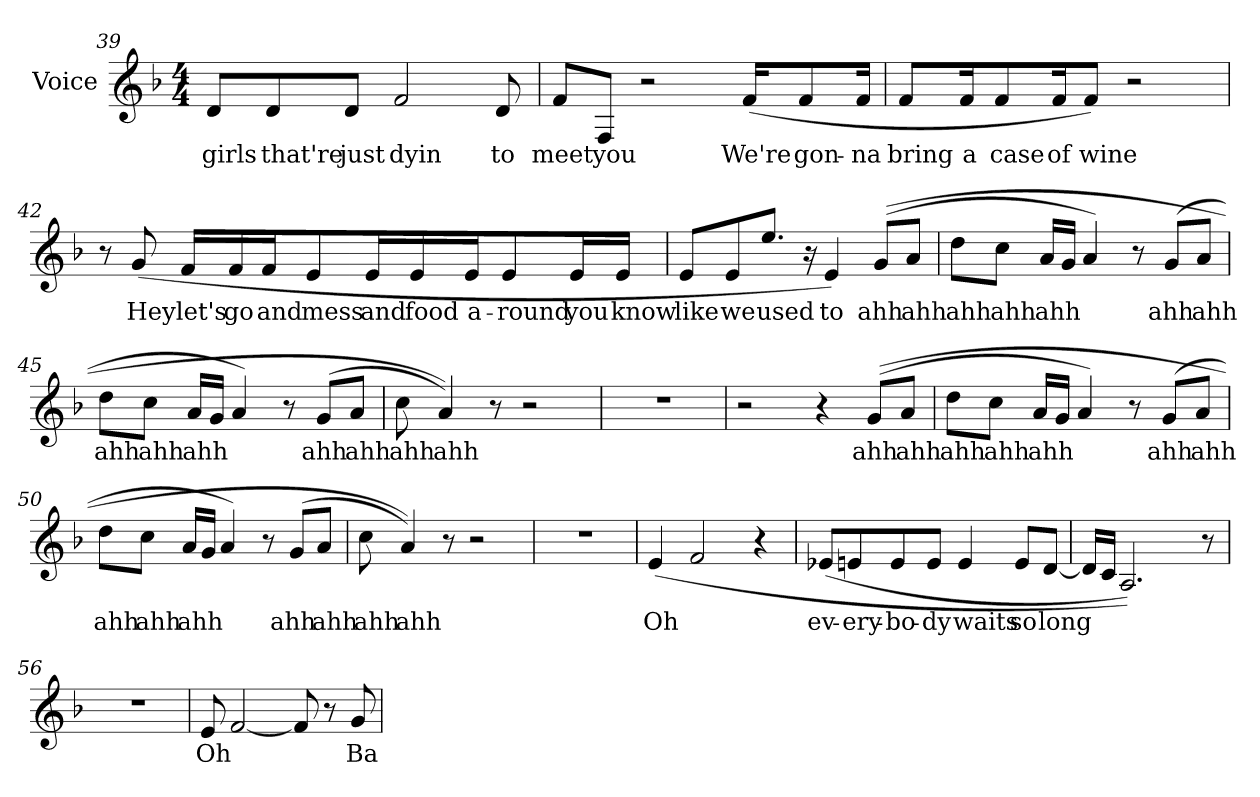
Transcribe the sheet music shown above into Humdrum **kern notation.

**kern	**text
*part1	*part1
*staff1	*staff1
*I"Voice	*
*I'Voice	*
*clefG2	*
*k[b-]	*
*F:	*
*M4/4	*
=39	=39
!	!LO:LY:b:color=#000000
8di/L	girls
!	!LO:LY:b:color=#000000
8di/	that're
!	!LO:LY:b:color=#000000
8di/J	just
!	!LO:LY:b:color=#000000
2fi/	dyin
!	!LO:LY:b:color=#000000
8di/	to
!!LO:LB:g=z
=40	=40
!	!LO:LY:b:color=#000000
8fi/L	meet
!	!LO:LY:b:color=#000000
8Fi/J	you
2r	.
!	!LO:LY:b:color=#000000
(16fi/KL	We're
!	!LO:LY:b:color=#000000
8fi/	gon-
!	!LO:LY:b:color=#000000
16fi/Jk	-na
=41	=41
!	!LO:LY:b:color=#000000
8fi/L	bring
!	!LO:LY:b:color=#000000
16fi/K	a
!	!LO:LY:b:color=#000000
8fi/	case
!	!LO:LY:b:color=#000000
16fi/K	of
!	!LO:LY:b:color=#000000
8fi/J)	wine
2r	.
!!LO:LB:g=z
=42	=42
8r	.
!	!LO:LY:b:color=#000000
(8gi/	Hey
!	!LO:LY:b:color=#000000
16fi/LL	let's
!	!LO:LY:b:color=#000000
16fi/	go
!	!LO:LY:b:color=#000000
16fi/J	and
!	!LO:LY:b:color=#000000
8ei/	mess
!	!LO:LY:b:color=#000000
16ei/L	and
!	!LO:LY:b:color=#000000
16ei/	food
!	!LO:LY:b:color=#000000
16ei/J	a-
!	!LO:LY:b:color=#000000
8ei/	-round
!	!LO:LY:b:color=#000000
16ei/L	you
!	!LO:LY:b:color=#000000
16ei/JJ	know
=43	=43
!	!LO:LY:b:color=#000000
8ei/L	like
!	!LO:LY:b:color=#000000
8ei/	we
!	!LO:LY:b:color=#000000
8.eei/J	used
16r	.
!	!LO:LY:b:color=#000000
4ei/)	to
!	!LO:LY:b:color=#000000
((8gi/L	ahh
!	!LO:LY:b:color=#000000
8ai/J	ahh
!!LO:LB:g=z
=44	=44
!	!LO:LY:b:color=#000000
8ddi\L	ahh
!	!LO:LY:b:color=#000000
8cci\J	ahh
!	!LO:LY:b:color=#000000
16ai/LL	ahh
16gi/JJ	.
4ai/)	.
8r	.
!	!LO:LY:b:color=#000000
(8gi/L	ahh
!	!LO:LY:b:color=#000000
8ai/J	ahh
=45	=45
!	!LO:LY:b:color=#000000
8ddi\L	ahh
!	!LO:LY:b:color=#000000
8cci\J	ahh
!	!LO:LY:b:color=#000000
16ai/LL	ahh
16gi/JJ	.
4ai/)	.
8r	.
!	!LO:LY:b:color=#000000
(8gi/L	ahh
!	!LO:LY:b:color=#000000
8ai/J	ahh
=46	=46
!	!LO:LY:b:color=#000000
8cci\	ahh
!	!LO:LY:b:color=#000000
4ai/))	ahh
8r	.
2r	.
=47	=47
1r	.
!!LO:LB:g=z
=48	=48
2r	.
4r	.
!	!LO:LY:b:color=#000000
((8gi/L	ahh
!	!LO:LY:b:color=#000000
8ai/J	ahh
=49	=49
!	!LO:LY:b:color=#000000
8ddi\L	ahh
!	!LO:LY:b:color=#000000
8cci\J	ahh
!	!LO:LY:b:color=#000000
16ai/LL	ahh
16gi/JJ	.
4ai/)	.
8r	.
!	!LO:LY:b:color=#000000
(8gi/L	ahh
!	!LO:LY:b:color=#000000
8ai/J	ahh
=50	=50
!	!LO:LY:b:color=#000000
8ddi\L	ahh
!	!LO:LY:b:color=#000000
8cci\J	ahh
!	!LO:LY:b:color=#000000
16ai/LL	ahh
16gi/JJ	.
4ai/)	.
8r	.
!	!LO:LY:b:color=#000000
(8gi/L	ahh
!	!LO:LY:b:color=#000000
8ai/J	ahh
=51	=51
!	!LO:LY:b:color=#000000
8cci\	ahh
!	!LO:LY:b:color=#000000
4ai/))	ahh
8r	.
2r	.
!!LO:LB:g=z
=52	=52
1r	.
=53	=53
!	!LO:LY:b:color=#000000
(4ei/	Oh
2fi/	.
4r	.
=54	=54
!	!LO:LY:b:color=#000000
(8e-Xi/L	ev-
!	!LO:LY:b:color=#000000
8eni/	-ery-
!	!LO:LY:b:color=#000000
8ei/	-bo-
!	!LO:LY:b:color=#000000
8ei/J	-dy
!	!LO:LY:b:color=#000000
4ei/	waits
!	!LO:LY:b:color=#000000
8ei/L	so
!	!LO:LY:b:color=#000000
[8di/J	long
=55	=55
16di/LL]	.
16ci/JJ	.
2.Ai/))	.
8r	.
=56	=56
1r	.
!!LO:LB:g=z
=57	=57
!	!LO:LY:b:color=#000000
8ei/	Oh
[2fi/	.
8fi/]	.
8r	.
!	!LO:LY:b:color=#000000
8gi/	Ba-
=	=
*-	*-
